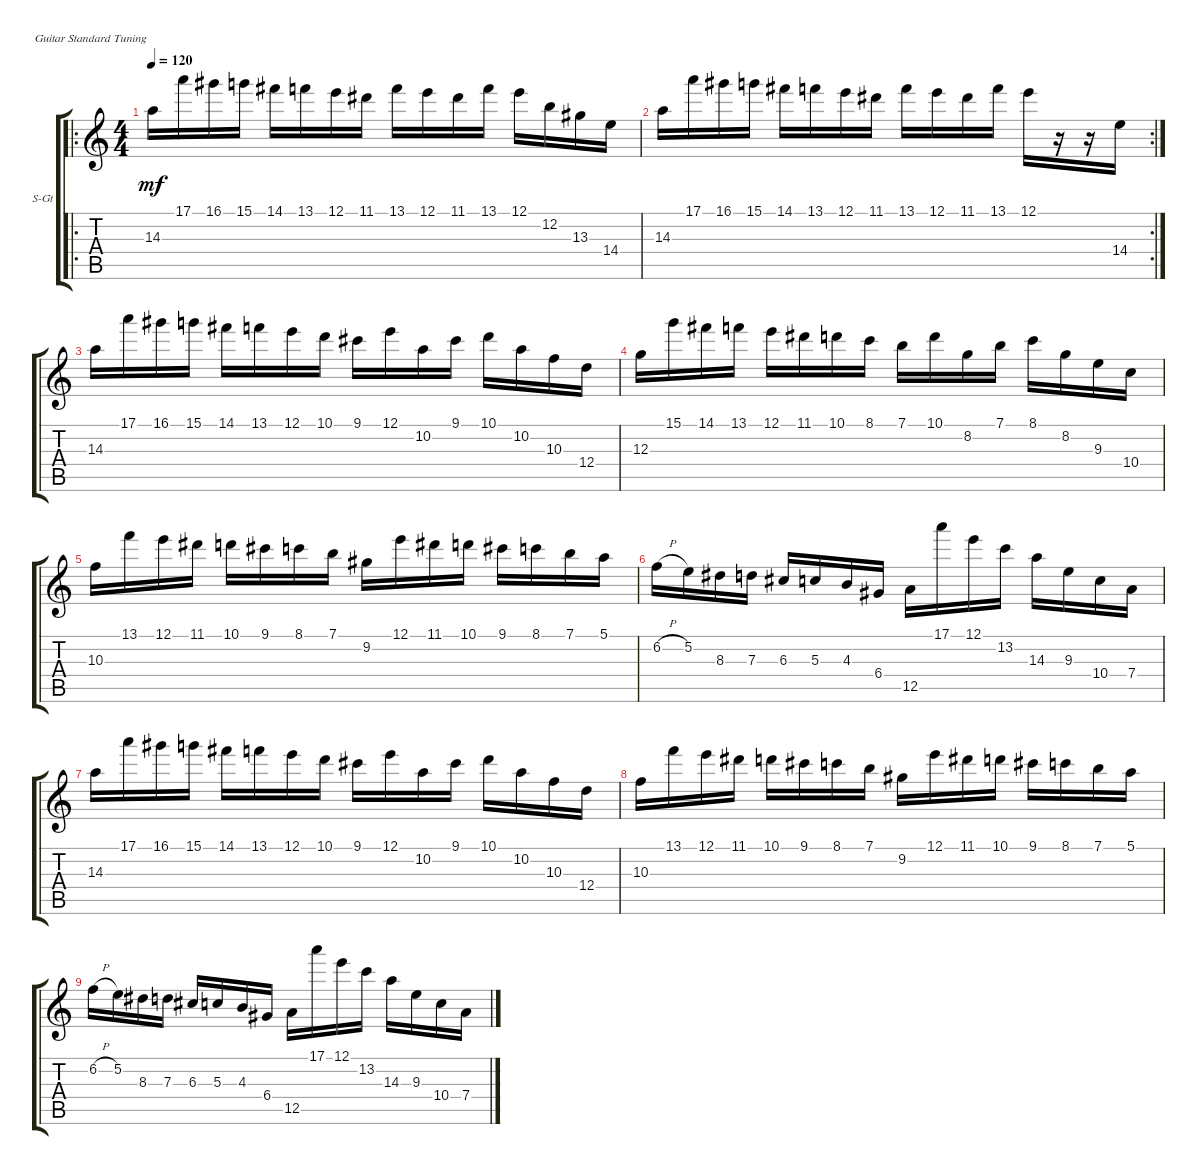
\defaultSystemsLayout 4
\bracketExtendMode groupsimilarinstruments
\firstSystemTrackNameOrientation horizontal
\otherSystemsTrackNameOrientation horizontal
\track ("Steel Guitar" "S-Gt") {instrument acousticguitarsteel}
\staff {score tabs}
\tuning (E4 B3 G3 D3 A2 E2)
\ro
\ts (4 4)
\tempo 120
\clef g2
\ks c
14.3.16{dy mf} 17.1.16 16.1.16 15.1.16 14.1.16 13.1.16 12.1.16 11.1.16 13.1.16 12.1.16 11.1.16 13.1.16 12.1.16 12.2.16 13.3.16 14.4.16 |
\rc 2
14.3.16 17.1.16 16.1.16 15.1.16 14.1.16 13.1.16 12.1.16 11.1.16 13.1.16 12.1.16 11.1.16 13.1.16 12.1.16 r.16 r.16 14.4.16 |
14.3.16 17.1.16 16.1.16 15.1.16 14.1.16 13.1.16 12.1.16 10.1.16 9.1.16 12.1.16 10.2.16 9.1.16 10.1.16 10.2.16 10.3.16 12.4.16 |
12.3.16 15.1.16 14.1.16 13.1.16 12.1.16 11.1.16 10.1.16 8.1.16 7.1.16 10.1.16 8.2.16 7.1.16 8.1.16 8.2.16 9.3.16 10.4.16 |
10.3.16 13.1.16 12.1.16 11.1.16 10.1.16 9.1.16 8.1.16 7.1.16 9.2.16 12.1.16 11.1.16 10.1.16 9.1.16 8.1.16 7.1.16 5.1.16 |
6.2{h}.16 5.2.16 8.3.16 7.3.16 6.3.16 5.3.16 4.3.16 6.4.16 12.5.16 17.1.16 12.1.16 13.2.16 14.3.16 9.3.16 10.4.16 7.4.16 |
14.3.16 17.1.16 16.1.16 15.1.16 14.1.16 13.1.16 12.1.16 10.1.16 9.1.16 12.1.16 10.2.16 9.1.16 10.1.16 10.2.16 10.3.16 12.4.16 |
10.3.16 13.1.16 12.1.16 11.1.16 10.1.16 9.1.16 8.1.16 7.1.16 9.2.16 12.1.16 11.1.16 10.1.16 9.1.16 8.1.16 7.1.16 5.1.16 |
6.2{h}.16 5.2.16 8.3.16 7.3.16 6.3.16 5.3.16 4.3.16 6.4.16 12.5.16 17.1.16 12.1.16 13.2.16 14.3.16 9.3.16 10.4.16 7.4.16
